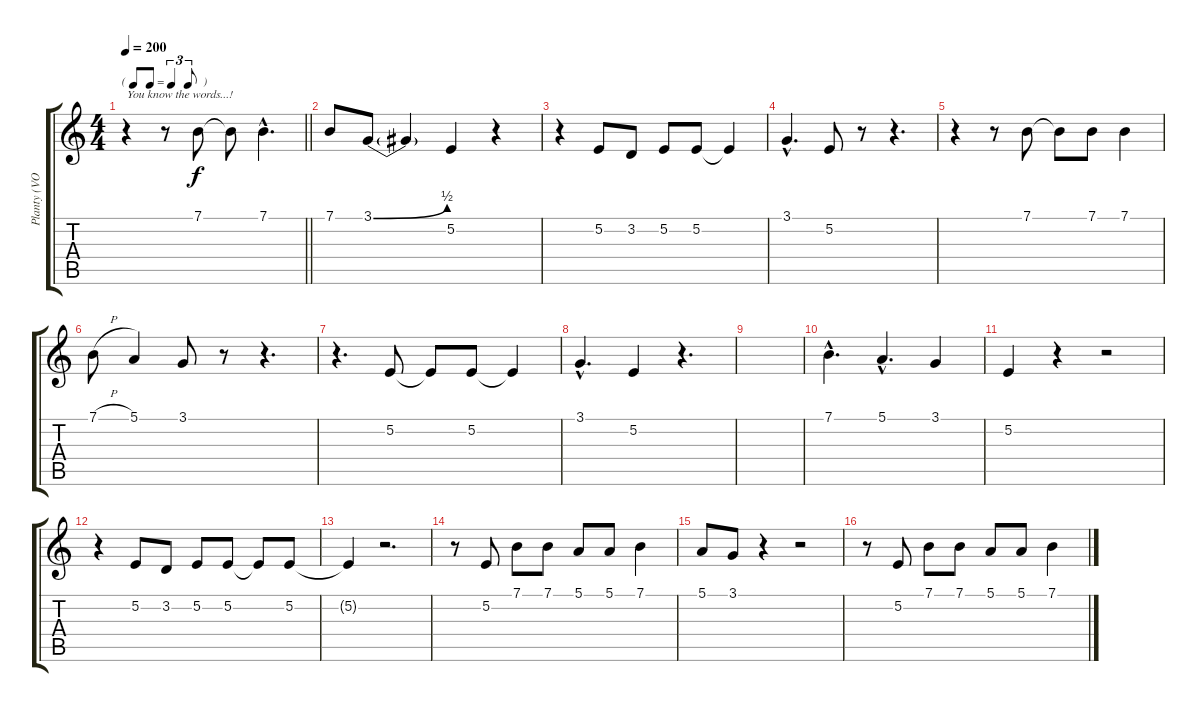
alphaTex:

\track ("Planty (VOCALS)" "Planty (VO") {instrument flute}
\staff {score tabs}
\tuning (E4 B3 G3 D3 A2 E2) {hide}
\ts (4 4)
\tf triplet8th
\tempo 200
\clef g2
\barLineRight lightlight
\ks c
r.4{txt "You know the words...!" dy f} r.8 7.1.8 7.1{t}.8 7.1{hac}.4{d} |
7.1.8 3.1{be (bend 0 0 60 2)}.8 3.1{t}.4 5.2.4 r.4 |
r.4 5.2.8 3.2.8 5.2.8 5.2.8 5.2{t}.4 |
3.1{hac}.4{d} 5.2.8 r.8 r.4{d} |
r.4 r.8 7.1.8 7.1{t}.8 7.1.8 7.1.4 |
7.1{h}.8 5.1.4 3.1.8 r.8 r.4{d} |
r.4{d} 5.2.8 5.2{t}.8 5.2.8 5.2{t}.4 |
3.1{hac}.4{d} 5.2.4 r.4{d} |
|
7.1{hac}.4{d} 5.1{hac}.4{d} 3.1.4 |
5.2.4 r.4 r.2 |
r.4 5.2.8 3.2.8 5.2.8 5.2.8 5.2{t}.8 5.2.8 |
5.2{t}.4 r.2{d} |
r.8 5.2.8 7.1.8 7.1.8 5.1.8 5.1.8 7.1.4 |
5.1.8 3.1.8 r.4 r.2 |
r.8 5.2.8 7.1.8 7.1.8 5.1.8 5.1.8 7.1.4
